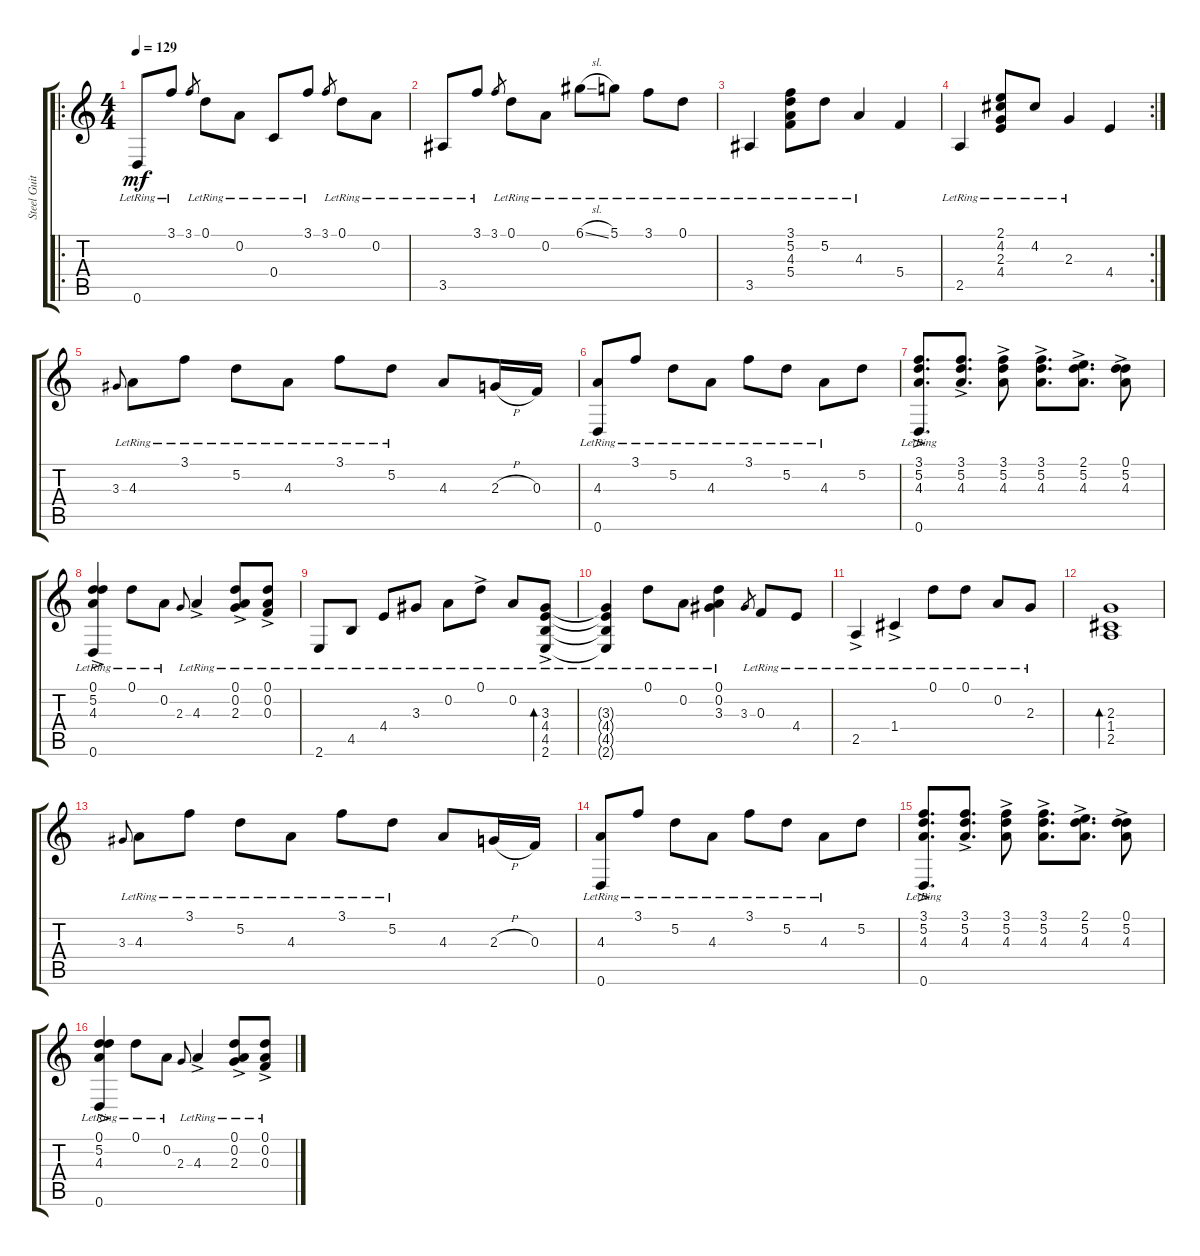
\track ("Steel Guitar" "Steel Guit") {instrument acousticguitarsteel}
\staff {score tabs}
\tuning (D4 A3 F3 C3 G2 D2) {hide}
\ro
\ts (4 4)
\tempo 129
\clef g2
\ks c
0.6{lr}.8{dy mf instrument acousticguitarsteel} 3.1{lr}.8 3.1.8{gr} 0.1{lr}.8 0.2{lr}.8 0.4{lr}.8 3.1{lr}.8 3.1.8{gr} 0.1{lr}.8 0.2{lr}.8 |
3.5{lr}.8 3.1{lr}.8 3.1.8{gr} 0.1{lr}.8 0.2{lr}.8 6.1{sl lr}.8 5.1{lr}.8 3.1{lr}.8 0.1{lr}.8 |
3.5{lr}.4 (3.1{lr} 5.2{lr} 4.3{lr} 5.4{lr}).8 5.2{lr}.8 4.3{lr}.4 5.4.4 |
\rc 2
2.5{lr}.4 (2.1{lr} 4.2{lr} 2.3{lr} 4.4{lr}).8 4.2{lr}.8 2.3{lr}.4 4.4.4 |
3.3.8{gr onbeat} 4.3{lr}.8 3.1{lr}.8 5.2{lr}.8 4.3{lr}.8 3.1{lr}.8 5.2{lr}.8 4.3.8 2.3{h}.16 0.3.16 |
(4.3{lr} 0.6{lr}).8 3.1{lr}.8 5.2{lr}.8 4.3{lr}.8 3.1{lr}.8 5.2{lr}.8 4.3{lr}.8 5.2.8 |
(3.1{ac} 5.2{ac} 4.3{ac} 0.6{lr}).8{d} (3.1{ac} 5.2{ac} 4.3{ac}).8{d} (3.1{ac} 5.2{ac} 4.3{ac}).8 (3.1{ac} 5.2{ac} 4.3{ac}).8{d} (2.1{ac} 5.2{ac} 4.3{ac}).8{d} (0.1 5.2{ac} 4.3{ac}).8 |
(0.1 5.2{ac} 4.3{ac} 0.6{lr}).4 0.1{lr}.8 0.2{lr}.8 2.3.8{gr onbeat} 4.3{ac lr}.4 (0.1{lr} 0.2{lr} 2.3{ac lr}).8 (0.1{lr} 0.2{lr} 0.3{ac lr}).8 |
2.6{lr}.8 4.5{lr}.8 4.4{lr}.8 3.3{lr}.8 0.2{lr}.8 0.1{ac lr}.8 0.2{lr}.8 (3.3{ac lr} 4.4{ac lr} 4.5{ac lr} 2.6{ac lr}).8{bd 120} |
(3.3{lr t} 4.4{lr t} 4.5{lr t} 2.6{lr t}).4 0.1{lr}.8 0.2{lr}.8 (0.1{lr} 0.2{lr} 3.3{lr}).4 3.3.8{gr} 0.3{lr}.8 4.4{lr}.8 |
2.5{ac lr}.4 1.4{ac lr}.4 0.1{lr}.8 0.1{lr}.8 0.2{lr}.8 2.3{lr}.8 |
(2.3 1.4 2.5).1{bd 120} |
3.3.8{gr onbeat} 4.3{lr}.8 3.1{lr}.8 5.2{lr}.8 4.3{lr}.8 3.1{lr}.8 5.2{lr}.8 4.3.8 2.3{h}.16 0.3.16 |
(4.3{lr} 0.6{lr}).8 3.1{lr}.8 5.2{lr}.8 4.3{lr}.8 3.1{lr}.8 5.2{lr}.8 4.3{lr}.8 5.2.8 |
(3.1{ac} 5.2{ac} 4.3{ac} 0.6{ac lr}).8{d} (3.1{ac} 5.2{ac} 4.3{ac}).8{d} (3.1{ac} 5.2{ac} 4.3{ac}).8 (3.1{ac} 5.2{ac} 4.3{ac}).8{d} (2.1{ac} 5.2{ac} 4.3{ac}).8{d} (0.1 5.2{ac} 4.3{ac}).8 |
(0.1 5.2{ac} 4.3{ac} 0.6{ac lr}).4 0.1{lr}.8 0.2{lr}.8 2.3.8{gr onbeat} 4.3{ac lr}.4 (0.1{lr} 0.2{lr} 2.3{ac lr}).8 (0.1{lr} 0.2{lr} 0.3{ac lr}).8
